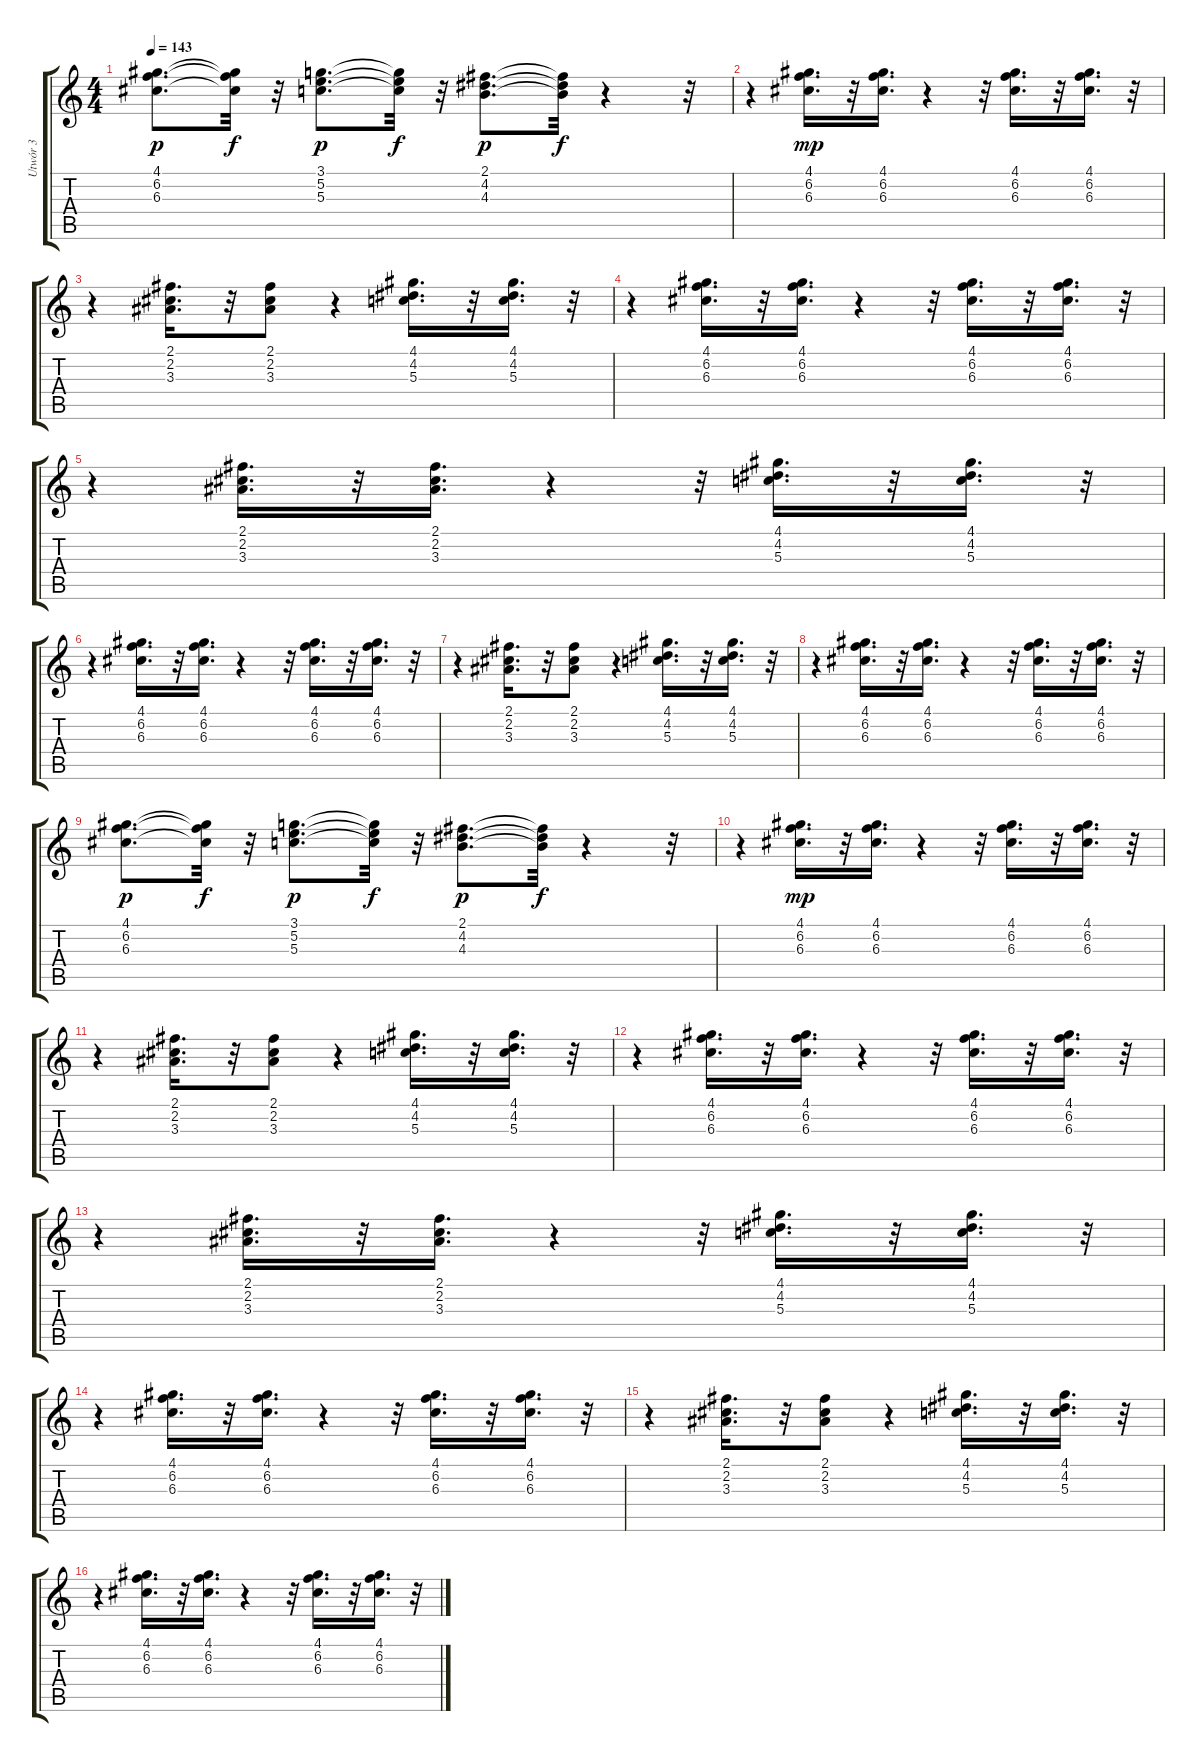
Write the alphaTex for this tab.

\track ("Utwór 3" "Utwór 3") {instrument electricguitarjazz}
\staff {score tabs}
\tuning (E4 B3 G3 D3 A2 E2) {hide}
\ts (4 4)
\tempo 143
\clef g2
\ks c
(4.1 6.2 6.3).8{d dy p instrument electricguitarjazz} (4.1{t} 6.2{t} 6.3{t}).32{dy f} r.32 (3.1 5.2 5.3).8{d dy p} (3.1{t} 5.2{t} 5.3{t}).32{dy f} r.32 (2.1 4.2 4.3).8{d dy p} (2.1{t} 4.2{t} 4.3{t}).32{dy f} r.4 r.32 |
r.4 (4.1 6.2 6.3).16{d dy mp} r.32 (4.1 6.2 6.3).16{d} r.4 r.32 (4.1 6.2 6.3).16{d} r.32 (4.1 6.2 6.3).16{d} r.32 |
r.4 (2.1 2.2 3.3).16{d} r.32 (2.1 2.2 3.3).8 r.4 (4.1 4.2 5.3).16{d} r.32 (4.1 4.2 5.3).16{d} r.32 |
r.4 (4.1 6.2 6.3).16{d} r.32 (4.1 6.2 6.3).16{d} r.4 r.32 (4.1 6.2 6.3).16{d} r.32 (4.1 6.2 6.3).16{d} r.32 |
r.4 (2.1 2.2 3.3).16{d} r.32 (2.1 2.2 3.3).16{d} r.4 r.32 (4.1 4.2 5.3).16{d} r.32 (4.1 4.2 5.3).16{d} r.32 |
r.4 (4.1 6.2 6.3).16{d} r.32 (4.1 6.2 6.3).16{d} r.4 r.32 (4.1 6.2 6.3).16{d} r.32 (4.1 6.2 6.3).16{d} r.32 |
r.4 (2.1 2.2 3.3).16{d} r.32 (2.1 2.2 3.3).8 r.4 (4.1 4.2 5.3).16{d} r.32 (4.1 4.2 5.3).16{d} r.32 |
r.4 (4.1 6.2 6.3).16{d} r.32 (4.1 6.2 6.3).16{d} r.4 r.32 (4.1 6.2 6.3).16{d} r.32 (4.1 6.2 6.3).16{d} r.32 |
(4.1 6.2 6.3).8{d dy p} (4.1{t} 6.2{t} 6.3{t}).32{dy f} r.32 (3.1 5.2 5.3).8{d dy p} (3.1{t} 5.2{t} 5.3{t}).32{dy f} r.32 (2.1 4.2 4.3).8{d dy p} (2.1{t} 4.2{t} 4.3{t}).32{dy f} r.4 r.32 |
r.4 (4.1 6.2 6.3).16{d dy mp} r.32 (4.1 6.2 6.3).16{d} r.4 r.32 (4.1 6.2 6.3).16{d} r.32 (4.1 6.2 6.3).16{d} r.32 |
r.4 (2.1 2.2 3.3).16{d} r.32 (2.1 2.2 3.3).8 r.4 (4.1 4.2 5.3).16{d} r.32 (4.1 4.2 5.3).16{d} r.32 |
r.4 (4.1 6.2 6.3).16{d} r.32 (4.1 6.2 6.3).16{d} r.4 r.32 (4.1 6.2 6.3).16{d} r.32 (4.1 6.2 6.3).16{d} r.32 |
r.4 (2.1 2.2 3.3).16{d} r.32 (2.1 2.2 3.3).16{d} r.4 r.32 (4.1 4.2 5.3).16{d} r.32 (4.1 4.2 5.3).16{d} r.32 |
r.4 (4.1 6.2 6.3).16{d} r.32 (4.1 6.2 6.3).16{d} r.4 r.32 (4.1 6.2 6.3).16{d} r.32 (4.1 6.2 6.3).16{d} r.32 |
r.4 (2.1 2.2 3.3).16{d} r.32 (2.1 2.2 3.3).8 r.4 (4.1 4.2 5.3).16{d} r.32 (4.1 4.2 5.3).16{d} r.32 |
r.4 (4.1 6.2 6.3).16{d} r.32 (4.1 6.2 6.3).16{d} r.4 r.32 (4.1 6.2 6.3).16{d} r.32 (4.1 6.2 6.3).16{d} r.32
